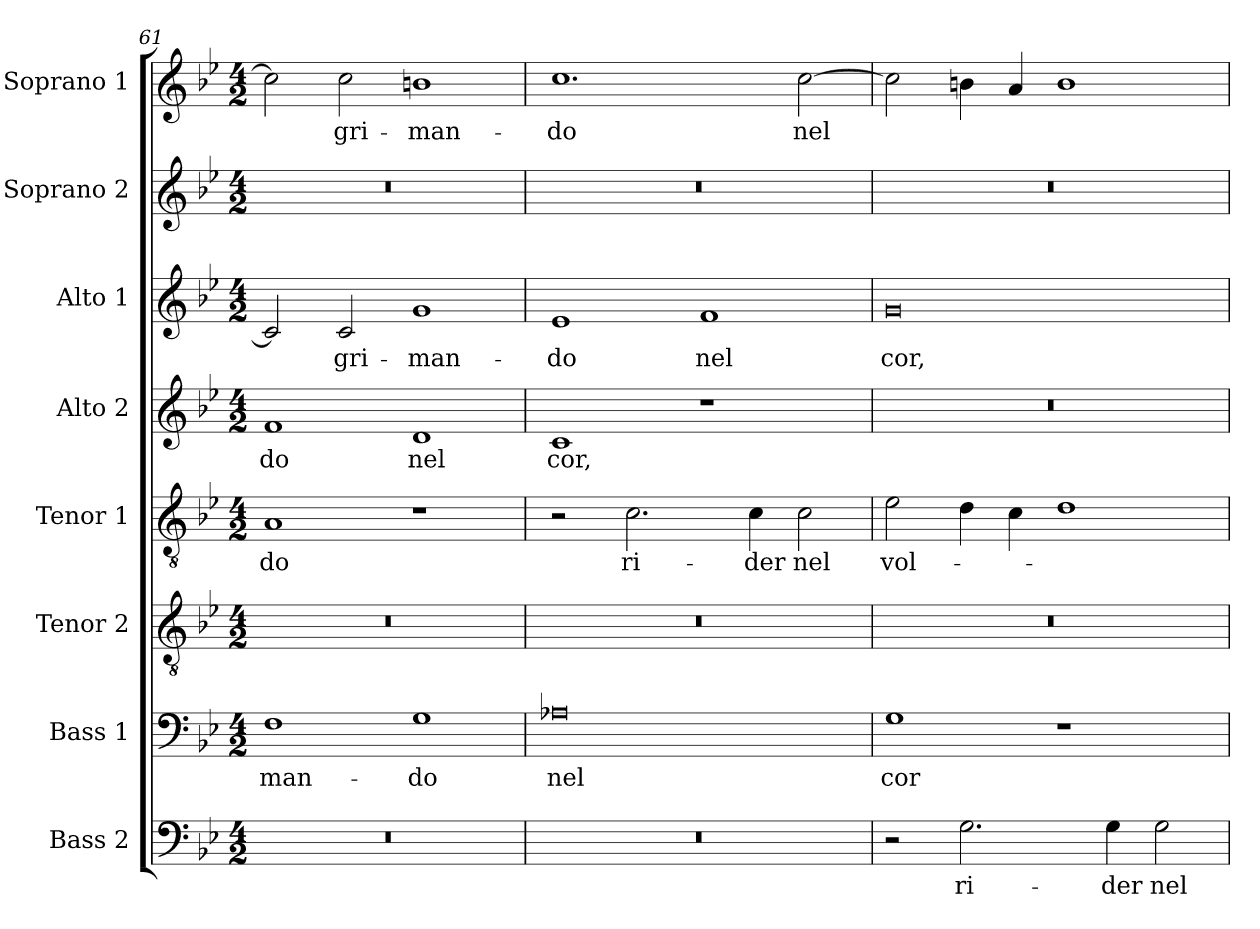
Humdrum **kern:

**kern	**text	**kern	**text	**kern	**kern	**text	**kern	**text	**kern	**text	**kern	**kern	**text
*part8	*part8	*part7	*part7	*part6	*part5	*part5	*part4	*part4	*part3	*part3	*part2	*part1	*part1
*staff8	*staff8	*staff7	*staff7	*staff6	*staff5	*staff5	*staff4	*staff4	*staff3	*staff3	*staff2	*staff1	*staff1
*I"Bass 2	*	*I"Bass 1	*	*I"Tenor 2	*I"Tenor 1	*	*I"Alto 2	*	*I"Alto 1	*	*I"Soprano 2	*I"Soprano 1	*
*I'B 2	*	*I'B 1	*	*I'T 2	*I'T 1	*	*I'A 2	*	*I'A 1	*	*I'S 2	*I'S 1	*
!!LO:LB:g=z
*clefF4	*	*clefF4	*	*clefGv2	*clefGv2	*	*clefG2	*	*clefG2	*	*clefG2	*clefG2	*
*k[b-e-]	*	*k[b-e-]	*	*k[b-e-]	*k[b-e-]	*	*k[b-e-]	*	*k[b-e-]	*	*k[b-e-]	*k[b-e-]	*
*B-:	*	*B-:	*	*B-:	*B-:	*	*B-:	*	*B-:	*	*B-:	*B-:	*
*M4/2	*	*M4/2	*	*M4/2	*M4/2	*	*M4/2	*	*M4/2	*	*M4/2	*M4/2	*
=61	=61	=61	=61	=61	=61	=61	=61	=61	=61	=61	=61	=61	=61
!	!	!	!LO:LY:b	!	!	!LO:LY:b	!	!LO:LY:b	!	!	!	!	!
0r	.	1F	-man-	0r	1A	-do	1f	-do	2c/]	.	0r	2cc\]	.
!	!	!	!	!	!	!	!	!	!	!LO:LY:b	!	!	!LO:LY:b
.	.	.	.	.	.	.	.	.	2c/	-gri-	.	2cc\	-gri-
!	!	!	!LO:LY:b	!	!	!	!	!LO:LY:b	!	!LO:LY:b	!	!	!LO:LY:b
.	.	1G	-do	.	1r	.	1d	nel	1g	-man-	.	1bn	-man-
=62	=62	=62	=62	=62	=62	=62	=62	=62	=62	=62	=62	=62	=62
!	!	!	!LO:LY:b	!	!	!	!	!LO:LY:b	!	!LO:LY:b	!	!	!LO:LY:b
0r	.	0A-X	nel	0r	2r	.	1c	cor,	1e-	-do	0r	1.cc	-do
!	!	!	!	!	!	!LO:LY:b	!	!	!	!	!	!	!
.	.	.	.	.	2.c\	ri-	.	.	.	.	.	.	.
!	!	!	!	!	!	!	!	!	!	!LO:LY:b	!	!	!
.	.	.	.	.	.	.	1r	.	1f	nel	.	.	.
!	!	!	!	!	!	!LO:LY:b	!	!	!	!	!	!	!
.	.	.	.	.	4c\	-der	.	.	.	.	.	.	.
!	!	!	!	!	!	!LO:LY:b	!	!	!	!	!	!	!LO:LY:b
.	.	.	.	.	2c\	nel	.	.	.	.	.	[2cc\	nel
=63	=63	=63	=63	=63	=63	=63	=63	=63	=63	=63	=63	=63	=63
!	!	!	!LO:LY:b	!	!	!LO:LY:b	!	!	!	!LO:LY:b	!	!	!
2r	.	1G	cor	0r	2e-\	vol-	0r	.	0g	cor,	0r	2cc\]	.
!	!LO:LY:b	!	!	!	!	!	!	!	!	!	!	!	!
2.G\	ri-	.	.	.	4d\	.	.	.	.	.	.	4bn\	.
.	.	.	.	.	4c\	.	.	.	.	.	.	4a/	.
.	.	1r	.	.	1d	.	.	.	.	.	.	1b	.
!	!LO:LY:b	!	!	!	!	!	!	!	!	!	!	!	!
4G\	-der	.	.	.	.	.	.	.	.	.	.	.	.
!	!LO:LY:b	!	!	!	!	!	!	!	!	!	!	!	!
2G\	nel	.	.	.	.	.	.	.	.	.	.	.	.
=	=	=	=	=	=	=	=	=	=	=	=	=	=
*-	*-	*-	*-	*-	*-	*-	*-	*-	*-	*-	*-	*-	*-
